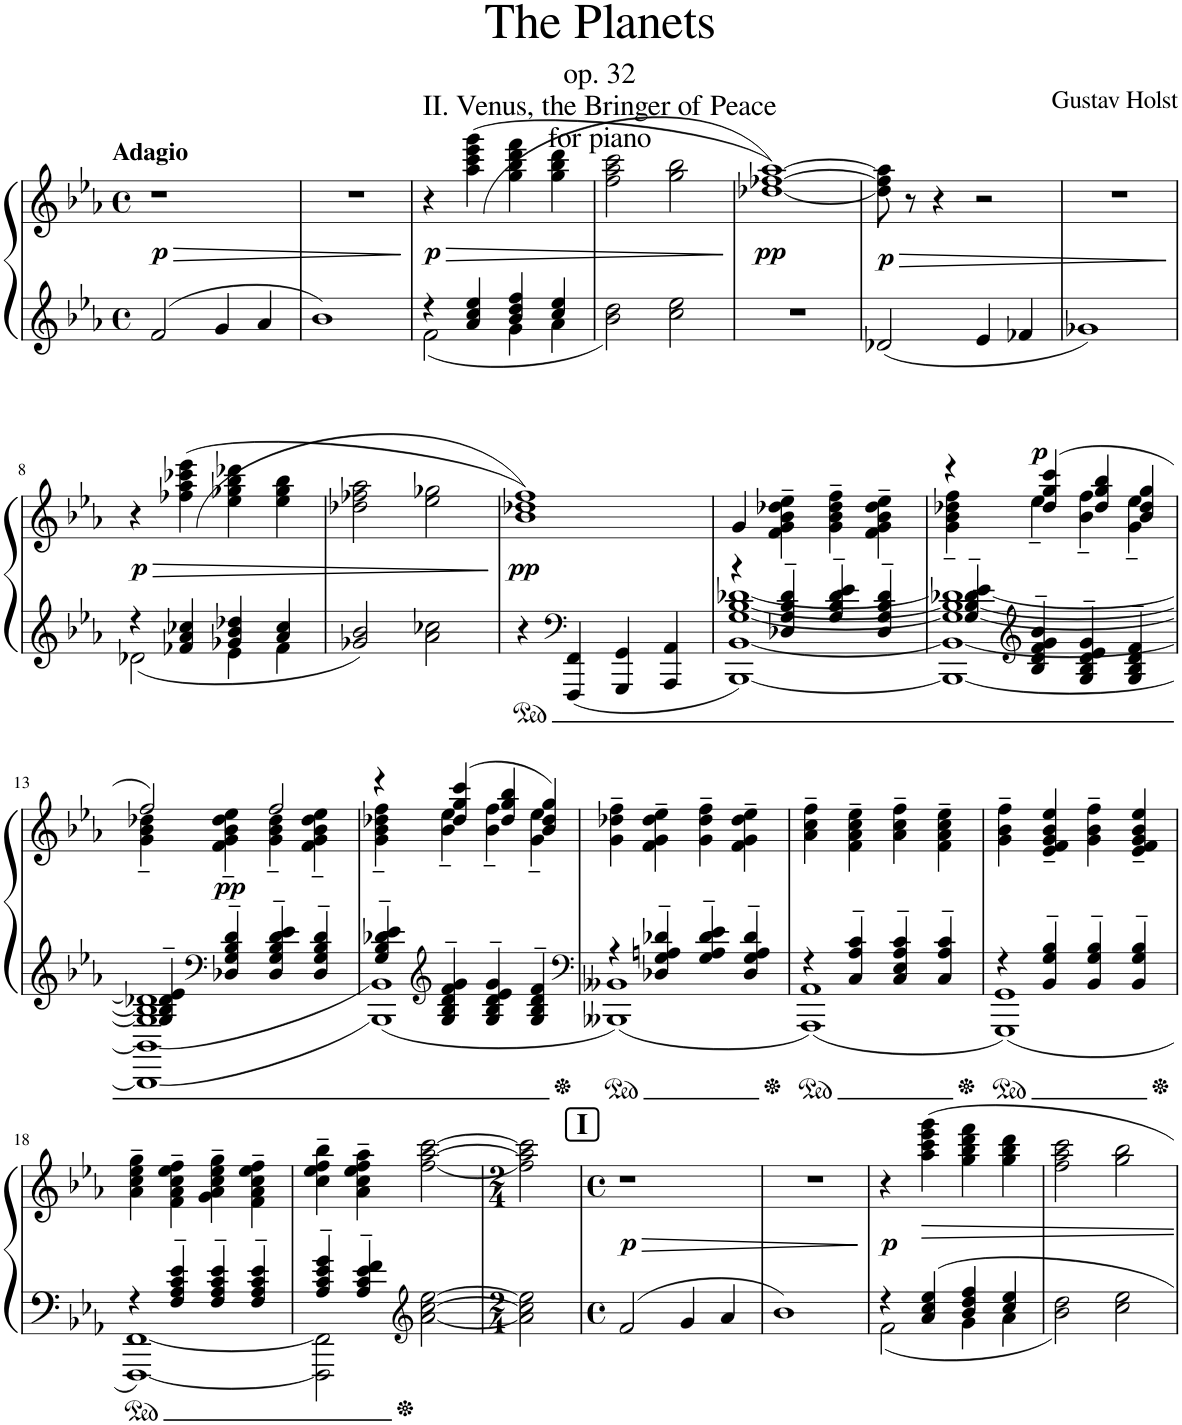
**kern	**kern	**dynam
*part1	*part1	*part1
*staff2	*staff1	*staff1/2
*I"Piano	*	*
*I'Pno.	*	*
*clefG2	*clefG2	*
*k[b-e-a-]	*k[b-e-a-]	*
*M4/4	*M4/4	*
*met(c)	*met(c)	*
=1	=1	=1
!	!LO:TX:a:B:t=Adagio	!
!	!	!LO:HP:b
!	!	!LO:DY:n=1:b
2f/	1r	> p
4g/	.	.
4a-/	.	.
=2	=2	=2
1b-	1r	.
.	.	]
=3	=3	=3
*^	*	*
!	!	!	!LO:HP:b
!	!	!	!LO:DY:n=1:b
4r	2f\	4r	> p
(4a-/ 4cc/ 4ee-/	.	(4aa-\ 4ccc\ 4eee-\ 4ggg\	.
4b-/ 4dd/ 4ff/	4g\	4gg\ 4bb-\ 4ddd\ 4fff\	.
4cc/ 4ee-/	4a-\	4gg\ 4bb-\ 4ddd\	.
*v	*v	*	*
=4	=4	=4
2b-\ 2dd\	2ff\ 2aa-\ 2ccc\	.
2cc\ 2ee-\	2gg\ 2bb-\	.
.	.	]
=5	=5	=5
!	!	!LO:DY:b
1r	[1dd-X [1ff-X [1aa-))	pp
=6	=6	=6
!	!	!LO:HP:b
!	!	!LO:DY:n=1:b
2d-X/	8dd-\] 8ff-\] 8aa-\]	> p
.	8r	.
.	4r	.
4e-/	2r	.
4f-X/	.	.
=7	=7	=7
1g-X	1r	.
.	.	]
!!LO:LB:g=z
=8	=8	=8
*^	*	*
!	!	!	!LO:HP:b
!	!	!	!LO:DY:n=1:b
4r	2d-X\	4r	> p
(4f-X/ 4a-/ 4cc-X/	.	(4ff-X\ 4aa-\ 4ccc-X\ 4eee-\	.
4g-X/ 4b-/ 4dd-X/	4e-\	4ee-\ 4gg-X\ 4bb-\ 4ddd-X\	.
4a-/ 4cc-/	4f-\	4ee-\ 4gg-\ 4bb-\	.
*v	*v	*	*
=9	=9	=9
2g-X/ 2b-/	2dd-X\ 2ff-X\ 2aa-\	.
2a-\ 2cc-X\	2ee-\ 2gg-X\	.
.	.	]
=10	=10	=10
!	!	!LO:DY:b
4r	1b- 1dd-X 1ff))	pp
*clefF4	*	*
4FFF/ 4FF/	.	.
4GGG/ 4GG/	.	.
4AAA-/ 4AA-/	.	.
=11	=11	=11
*^	*	*
4r	[1BBB- [1BB- [1G [1B- [1d-X	4g/	.
4D-X/~ 4G/~ 4B-/~ 4d-/~	.	4f\~ 4g\~ 4b-\~ 4dd-X\~ 4ee-\~	.
4G/~ 4B-/~ 4d-/~ 4e-/~	.	4g\~ 4b-\~ 4dd-\~ 4ff\~	.
4D-/~ 4G/~ 4B-/~ 4d-/~	.	4f\~ 4g\~ 4b-\~ 4dd-\~ 4ee-\~	.
=12	=12	=12	=12
*	*	*^	*
4G/~ 4B-/~ 4d-X/~ 4e-/~	1BBB-_ 1BB-_ 1G_ 1B-_ 1d-_	4r	4g\~ 4b-\~ 4dd-X\~ 4ff\~	.
*clefG2	*	*	*	*
!	!	!	!	!LO:DY:a
4B-/~ 4d-/~ 4f/~ 4g/~ 4b-/~	.	(4dd-/ 4gg/ 4ccc/	4ee-~\	p
4G/~ 4B-/~ 4d-/~ 4e-/~ 4g/~	.	4dd-/ 4gg/ 4bb-/	4b-\~ 4ff\~	.
4G/~ 4B-/~ 4d-/~ 4f/~	.	4b-/ 4dd-/ 4gg/	4g\~ 4ee-\~	.
!!LO:LB:g=z	!!
=13	=13	=13	=13	=13
4G/~ 4B-/~ 4d-X/~ 4e-/~	1BBB-_ 1BB-_ 1G] 1B-] 1d-]	2ff/)	4g\~ 4b-\~ 4dd-X\~	.
*clefF4	*	*	*	*
!	!	!	!	!LO:DY:b
4D-X/~ 4G/~ 4B-/~ 4d-/~	.	.	4f\~ 4g\~ 4b-\~ 4dd-\~ 4ee-\~	pp
4D-/~ 4G/~ 4B-/~ 4d-/~ 4e-/~	.	2ff/	4g\~ 4b-\~ 4dd-\~	.
4D-/~ 4G/~ 4B-/~ 4d-/~	.	.	4f\~ 4g\~ 4b-\~ 4dd-\~ 4ee-\~	.
=14	=14	=14	=14	=14
4G/~ 4B-/~ 4d-X/~ 4e-/~	1BBB-] 1BB-]	4r	4g\~ 4b-\~ 4dd-X\~ 4ff\~	.
*clefG2	*	*	*	*
4G/~ 4B-/~ 4d-/~ 4f/~ 4g/~	.	(4dd-/ 4gg/ 4ccc/	4b-\~ 4ee-\~	.
4G/~ 4B-/~ 4d-/~ 4e-/~ 4g/~	.	4dd-/ 4gg/ 4bb-/	4b-\~ 4ff\~	.
4G/~ 4B-/~ 4d-/~ 4f/~	.	4b-/ 4dd-/ 4gg/)	4g\~ 4ee-\~	.
*	*	*v	*v	*
=15	=15	=15	=15
*clefF4	*	*	*
4r	1BBB--X 1BB--X	4g\~ 4dd-X\~ 4ff\~	.
4D-X/~ 4G/~ 4An/~ 4d-X/~	.	4f\~ 4g\~ 4dd-\~ 4ee-\~	.
4G/~ 4A/~ 4d-/~ 4e-/~	.	4g\~ 4dd-\~ 4ff\~	.
4D-/~ 4G/~ 4A/~ 4d-/~	.	4f\~ 4g\~ 4dd-\~ 4ee-\~	.
=16	=16	=16	=16
4r	1AAA- 1AA-	4a-\~ 4cc\~ 4ff\~	.
4C/~ 4A-/~ 4c/~	.	4f\~ 4a-\~ 4cc\~ 4ee-\~	.
4C/~ 4E-/~ 4A-/~ 4c/~	.	4a-\~ 4cc\~ 4ff\~	.
4C/~ 4A-/~ 4c/~	.	4f\~ 4a-\~ 4cc\~ 4ee-\~	.
=17	=17	=17	=17
4r	1GGG 1GG	4g\~ 4b-\~ 4ff\~	.
4BB-/~ 4G/~ 4B-/~	.	4e-/~ 4f/~ 4g/~ 4b-/~ 4ee-/~	.
4BB-/~ 4G/~ 4B-/~	.	4g\~ 4b-\~ 4ff\~	.
4BB-/~ 4G/~ 4B-/~	.	4e-/~ 4f/~ 4g/~ 4b-/~ 4ee-/~	.
!!LO:LB:g=z
=18	=18	=18	=18
4r	[1FFF [1FF	4a-\~ 4cc\~ 4ee-\~ 4gg\~	.
4F/~ 4A-/~ 4c/~ 4e-/~	.	4f\~ 4a-\~ 4cc\~ 4ee-\~ 4ff\~	.
4F/~ 4A-/~ 4c/~ 4e-/~	.	4g\~ 4a-\~ 4cc\~ 4ee-\~ 4gg\~	.
4F/~ 4A-/~ 4c/~ 4e-/~	.	4f\~ 4a-\~ 4cc\~ 4ee-\~ 4ff\~	.
=19	=19	=19	=19
4A-/~ 4c/~ 4e-/~ 4g/~	2FFF\] 2FF\]	4cc\~ 4ee-\~ 4ff\~ 4bb-\~	.
4A-/~ 4c/~ 4e-/~ 4f/~	.	4a-\~ 4cc\~ 4ee-\~ 4ff\~ 4aa-\~	.
*clefG2	*	*	*
[2a-\ [2cc\ [2ee-\	2ryy	[2ff\ [2aa-\ [2ccc\	.
*v	*v	*	*
=20	=20	=20
*M2/4	*M2/4	*
2a-\] 2cc\] 2ee-\]	2ff\] 2aa-\] 2ccc\]	.
!!LO:REH:place=s1:a:B:cj:fs=14:t=I
=21	=21	=21
*M4/4	*M4/4	*
*met(c)	*met(c)	*
!	!	!LO:HP:b
!	!	!LO:DY:n=1:b
2f/	1r	> p
4g/	.	.
4a-/	.	.
=22	=22	=22
1b-	1r	.
.	.	]
=23	=23	=23
*^	*	*
!	!	!	!LO:DY:b
4r	2f\	4r	p
4a-/ 4cc/ 4ee-/	.	4aa-\ 4ccc\ 4eee-\ 4ggg\	.
4b-/ 4dd/ 4ff/	4g\	4gg\ 4bb-\ 4ddd\ 4fff\	.
4cc/ 4ee-/	4a-\	4gg\ 4bb-\ 4ddd\	.
*v	*v	*	*
=24	=24	=24
2b-\ 2dd\	2ff\ 2aa-\ 2ccc\	.
2cc\ 2ee-\	2gg\ 2bb-\	.
=	=	=
*-	*-	*-
